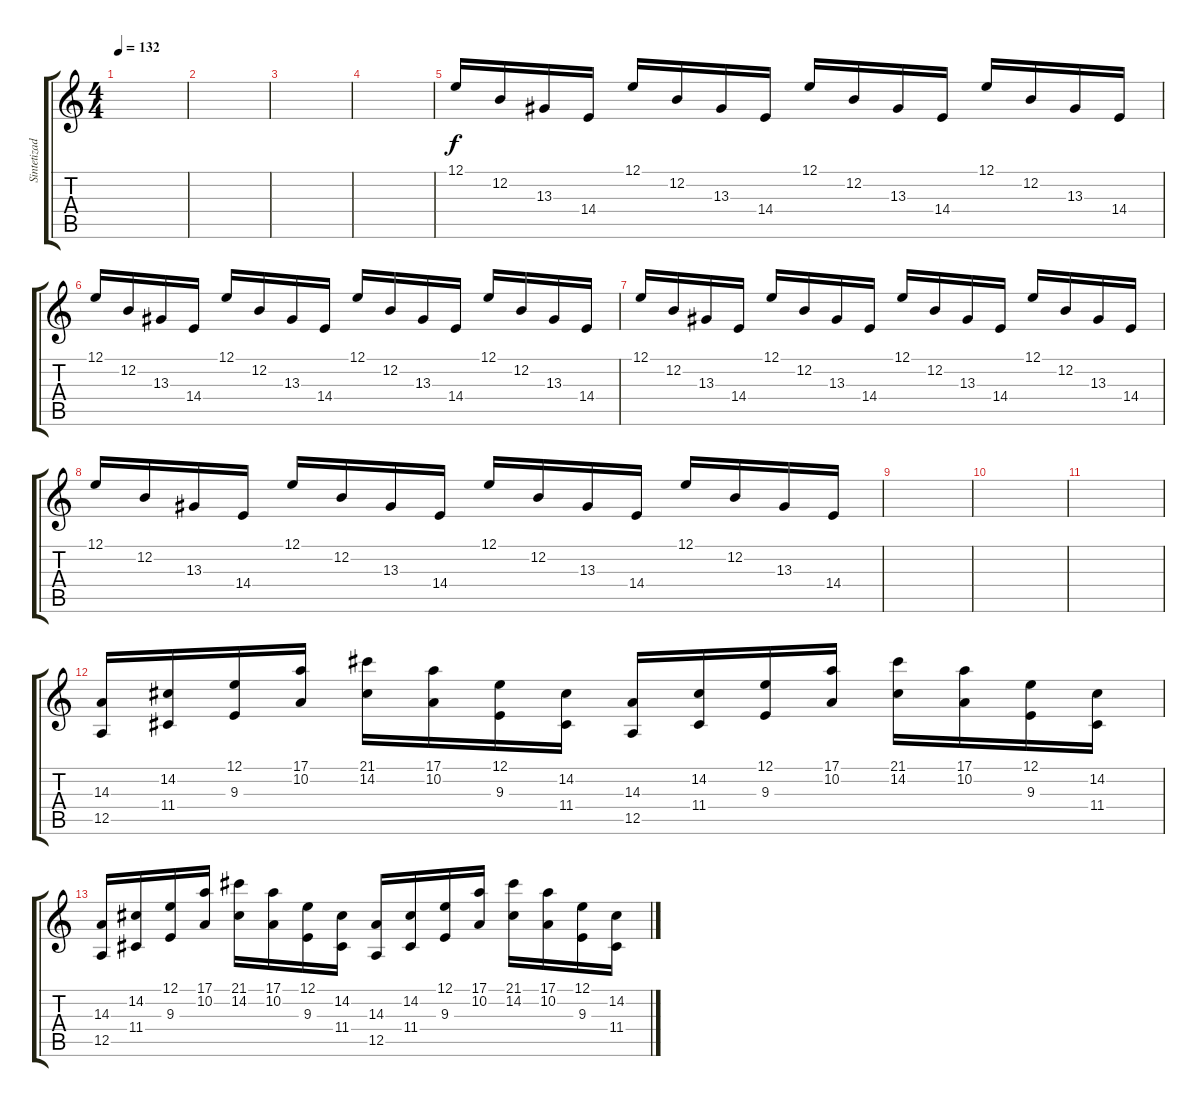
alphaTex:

\track ("Sintetizador 3" "Sintetizad") {instrument pizzicatostrings}
\staff {score tabs}
\tuning (E4 B3 G3 D3 A2 E2) {hide}
\ts (4 4)
\tempo 132
\clef g2
\ks c
|
|
|
|
12.1.16{instrument ocarina} 12.2.16 13.3.16 14.4.16 12.1.16 12.2.16 13.3.16 14.4.16 12.1.16 12.2.16 13.3.16 14.4.16 12.1.16 12.2.16 13.3.16 14.4.16 |
12.1.16 12.2.16 13.3.16 14.4.16 12.1.16 12.2.16 13.3.16 14.4.16 12.1.16 12.2.16 13.3.16 14.4.16 12.1.16 12.2.16 13.3.16 14.4.16 |
12.1.16 12.2.16 13.3.16 14.4.16 12.1.16 12.2.16 13.3.16 14.4.16 12.1.16 12.2.16 13.3.16 14.4.16 12.1.16 12.2.16 13.3.16 14.4.16 |
12.1.16 12.2.16 13.3.16 14.4.16 12.1.16 12.2.16 13.3.16 14.4.16 12.1.16 12.2.16 13.3.16 14.4.16 12.1.16 12.2.16 13.3.16 14.4.16 |
|
|
|
(14.3 12.5).16{volume 6} (14.2 11.4).16 (12.1 9.3).16 (17.1 10.2).16 (21.1 14.2).16 (17.1 10.2).16 (12.1 9.3).16 (14.2 11.4).16 (14.3 12.5).16 (14.2 11.4).16 (12.1 9.3).16 (17.1 10.2).16 (21.1 14.2).16 (17.1 10.2).16 (12.1 9.3).16 (14.2 11.4).16 |
(14.3 12.5).16 (14.2 11.4).16 (12.1 9.3).16 (17.1 10.2).16 (21.1 14.2).16 (17.1 10.2).16 (12.1 9.3).16 (14.2 11.4).16 (14.3 12.5).16 (14.2 11.4).16 (12.1 9.3).16 (17.1 10.2).16 (21.1 14.2).16 (17.1 10.2).16 (12.1 9.3).16 (14.2 11.4).16
